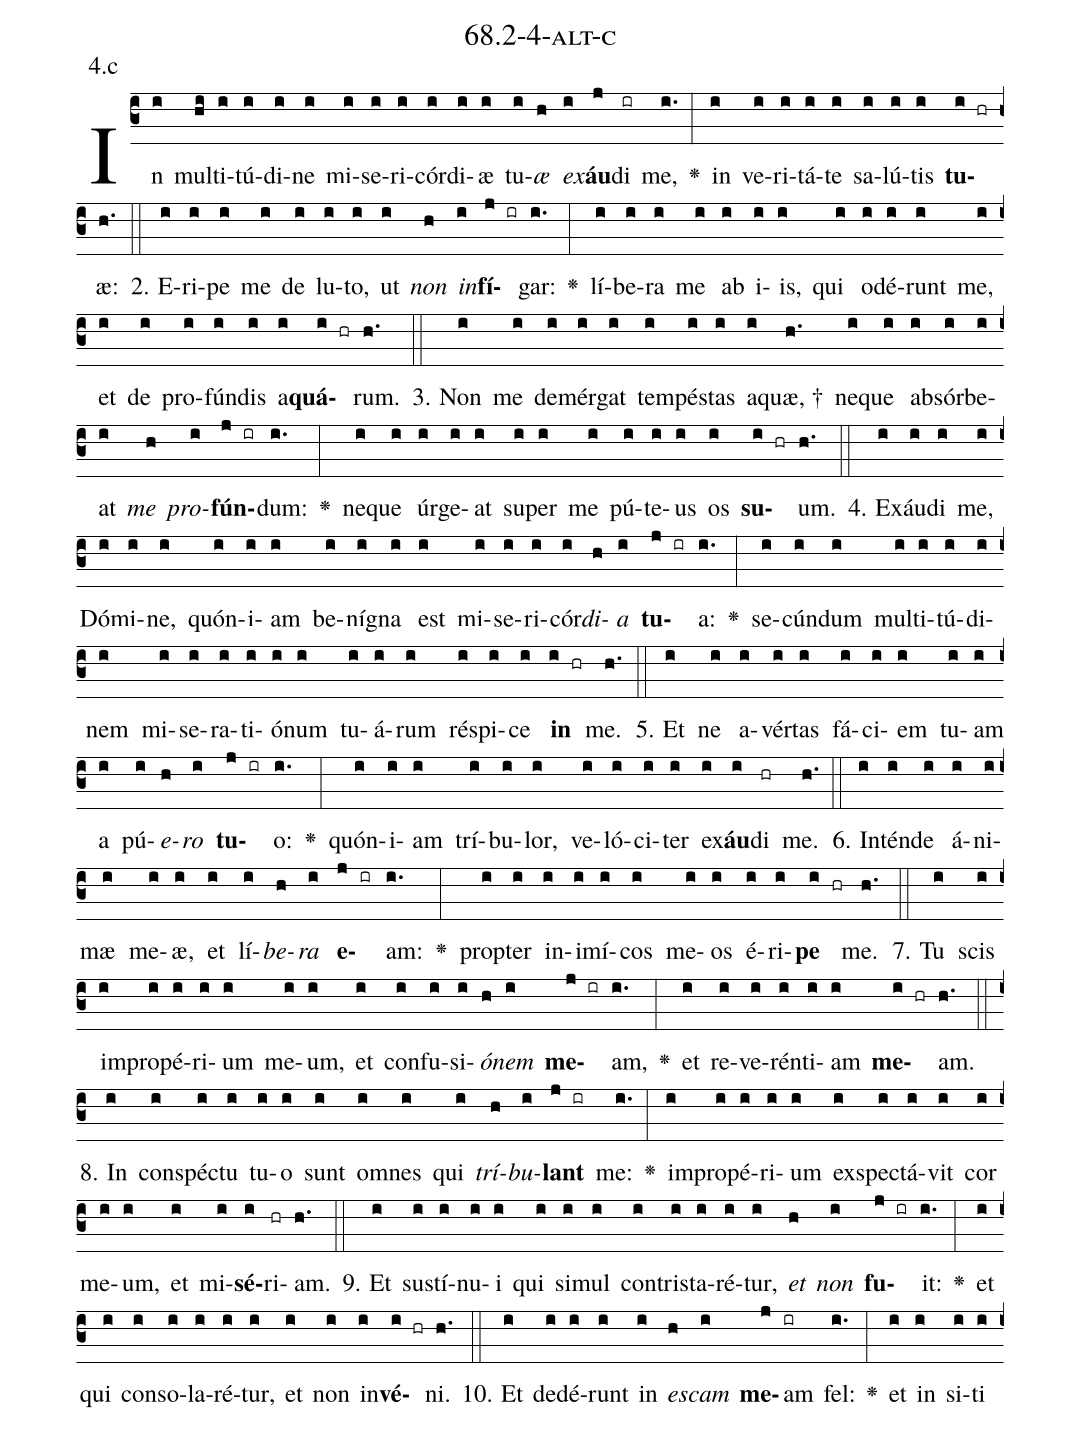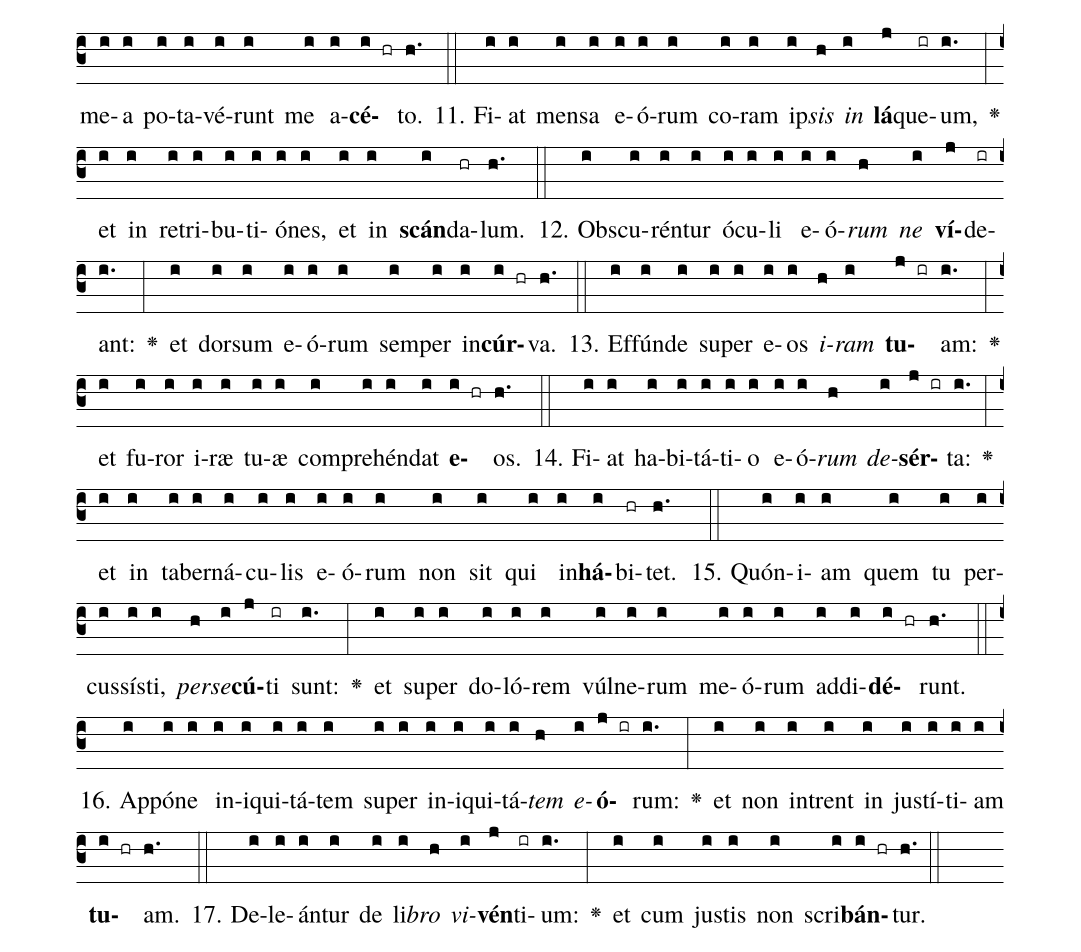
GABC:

name: 68.2-4-alt-c;
annotation: 4.c;
%%
(c3)In(i) mul(hi)ti(i)tú(i)di(i)ne(i) mi(i)se(i)ri(i)cór(i)di(i)æ(i) tu(i)<i>æ</i>(h) <i>ex</i>(i)<b>áu</b>(j)di(ir) me,(i.) <v>\greheightstar</v>(:) in(i) ve(i)ri(i)tá(i)te(i) sa(i)lú(i)tis(i) <b>tu</b>(i hr)æ:(h.) (::)
2. E(i)ri(i)pe(i) me(i) de(i) lu(i)to,(i) ut(i) <i>non</i>(h) <i>in</i>(i)<b>fí</b>(j ir)gar:(i.) <v>\greheightstar</v>(:) lí(i)be(i)ra(i) me(i) ab(i) i(i)is,(i) qui(i) o(i)dé(i)runt(i) me,(i) et(i) de(i) pro(i)fún(i)dis(i) a(i)<b>quá</b>(i hr)rum.(h.) (::)
3. Non(i) me(i) de(i)mér(i)gat(i) tem(i)pés(i)tas(i) a(i)quæ, †(h.) ne(i)que(i) ab(i)sór(i)be(i)at(i) <i>me</i>(h) <i>pro</i>(i)<b>fún</b>(j ir)dum:(i.) <v>\greheightstar</v>(:) ne(i)que(i) úr(i)ge(i)at(i) su(i)per(i) me(i) pú(i)te(i)us(i) os(i) <b>su</b>(i hr)um.(h.) (::)
4. Ex(i)áu(i)di(i) me,(i) Dó(i)mi(i)ne,(i) quón(i)i(i)am(i) be(i)ní(i)gna(i) est(i) mi(i)se(i)ri(i)cór(i)<i>di</i>(h)<i>a</i>(i) <b>tu</b>(j ir)a:(i.) <v>\greheightstar</v>(:) se(i)cún(i)dum(i) mul(i)ti(i)tú(i)di(i)nem(i) mi(i)se(i)ra(i)ti(i)ó(i)num(i) tu(i)á(i)rum(i) ré(i)spi(i)ce(i) <b>in</b>(i hr) me.(h.) (::)
5. Et(i) ne(i) a(i)vér(i)tas(i) fá(i)ci(i)em(i) tu(i)am(i) a(i) pú(i)<i>e</i>(h)<i>ro</i>(i) <b>tu</b>(j ir)o:(i.) <v>\greheightstar</v>(:) quón(i)i(i)am(i) trí(i)bu(i)lor,(i) ve(i)ló(i)ci(i)ter(i) ex(i)<b>áu</b>(i)di(hr) me.(h.) (::)
6. In(i)tén(i)de(i) á(i)ni(i)mæ(i) me(i)æ,(i) et(i) lí(i)<i>be</i>(h)<i>ra</i>(i) <b>e</b>(j ir)am:(i.) <v>\greheightstar</v>(:) prop(i)ter(i) in(i)i(i)mí(i)cos(i) me(i)os(i) é(i)ri(i)<b>pe</b>(i hr) me.(h.) (::)
7. Tu(i) scis(i) im(i)pro(i)pé(i)ri(i)um(i) me(i)um,(i) et(i) con(i)fu(i)si(i)<i>ó</i>(h)<i>nem</i>(i) <b>me</b>(j ir)am,(i.) <v>\greheightstar</v>(:) et(i) re(i)ve(i)rén(i)ti(i)am(i) <b>me</b>(i hr)am.(h.) (::)
8. In(i) con(i)spéc(i)tu(i) tu(i)o(i) sunt(i) om(i)nes(i) qui(i) <i>trí</i>(h)<i>bu</i>(i)<b>lant</b>(j ir) me:(i.) <v>\greheightstar</v>(:) im(i)pro(i)pé(i)ri(i)um(i) ex(i)spec(i)tá(i)vit(i) cor(i) me(i)um,(i) et(i) mi(i)<b>sé</b>(i)ri(hr)am.(h.) (::)
9. Et(i) sus(i)tí(i)nu(i)i(i) qui(i) si(i)mul(i) con(i)tris(i)ta(i)ré(i)tur,(i) <i>et</i>(h) <i>non</i>(i) <b>fu</b>(j ir)it:(i.) <v>\greheightstar</v>(:) et(i) qui(i) con(i)so(i)la(i)ré(i)tur,(i) et(i) non(i) in(i)<b>vé</b>(i hr)ni.(h.) (::)
10. Et(i) de(i)dé(i)runt(i) in(i) <i>es</i>(h)<i>cam</i>(i) <b>me</b>(j)am(ir) fel:(i.) <v>\greheightstar</v>(:) et(i) in(i) si(i)ti(i) me(i)a(i) po(i)ta(i)vé(i)runt(i) me(i) a(i)<b>cé</b>(i hr)to.(h.) (::)
11. Fi(i)at(i) men(i)sa(i) e(i)ó(i)rum(i) co(i)ram(i) ip(i)<i>sis</i>(h) <i>in</i>(i) <b>lá</b>(j)que(ir)um,(i.) <v>\greheightstar</v>(:) et(i) in(i) re(i)tri(i)bu(i)ti(i)ó(i)nes,(i) et(i) in(i) <b>scán</b>(i)da(hr)lum.(h.) (::)
12. Obs(i)cu(i)rén(i)tur(i) ó(i)cu(i)li(i) e(i)ó(i)<i>rum</i>(h) <i>ne</i>(i) <b>ví</b>(j)de(ir)ant:(i.) <v>\greheightstar</v>(:) et(i) dor(i)sum(i) e(i)ó(i)rum(i) sem(i)per(i) in(i)<b>cúr</b>(i hr)va.(h.) (::)
13. Ef(i)fún(i)de(i) su(i)per(i) e(i)os(i) <i>i</i>(h)<i>ram</i>(i) <b>tu</b>(j ir)am:(i.) <v>\greheightstar</v>(:) et(i) fu(i)ror(i) i(i)ræ(i) tu(i)æ(i) com(i)pre(i)hén(i)dat(i) <b>e</b>(i hr)os.(h.) (::)
14. Fi(i)at(i) ha(i)bi(i)tá(i)ti(i)o(i) e(i)ó(i)<i>rum</i>(h) <i>de</i>(i)<b>sér</b>(j ir)ta:(i.) <v>\greheightstar</v>(:) et(i) in(i) ta(i)ber(i)ná(i)cu(i)lis(i) e(i)ó(i)rum(i) non(i) sit(i) qui(i) in(i)<b>há</b>(i)bi(hr)tet.(h.) (::)
15. Quón(i)i(i)am(i) quem(i) tu(i) per(i)cus(i)sís(i)ti,(i) <i>per</i>(h)<i>se</i>(i)<b>cú</b>(j)ti(ir) sunt:(i.) <v>\greheightstar</v>(:) et(i) su(i)per(i) do(i)ló(i)rem(i) vúl(i)ne(i)rum(i) me(i)ó(i)rum(i) ad(i)di(i)<b>dé</b>(i hr)runt.(h.) (::)
16. Ap(i)pó(i)ne(i) in(i)i(i)qui(i)tá(i)tem(i) su(i)per(i) in(i)i(i)qui(i)tá(i)<i>tem</i>(h) <i>e</i>(i)<b>ó</b>(j ir)rum:(i.) <v>\greheightstar</v>(:) et(i) non(i) in(i)trent(i) in(i) jus(i)tí(i)ti(i)am(i) <b>tu</b>(i hr)am.(h.) (::)
17. De(i)le(i)án(i)tur(i) de(i) li(i)<i>bro</i>(h) <i>vi</i>(i)<b>vén</b>(j)ti(ir)um:(i.) <v>\greheightstar</v>(:) et(i) cum(i) jus(i)tis(i) non(i) scri(i)<b>bán</b>(i hr)tur.(h.) (::)
